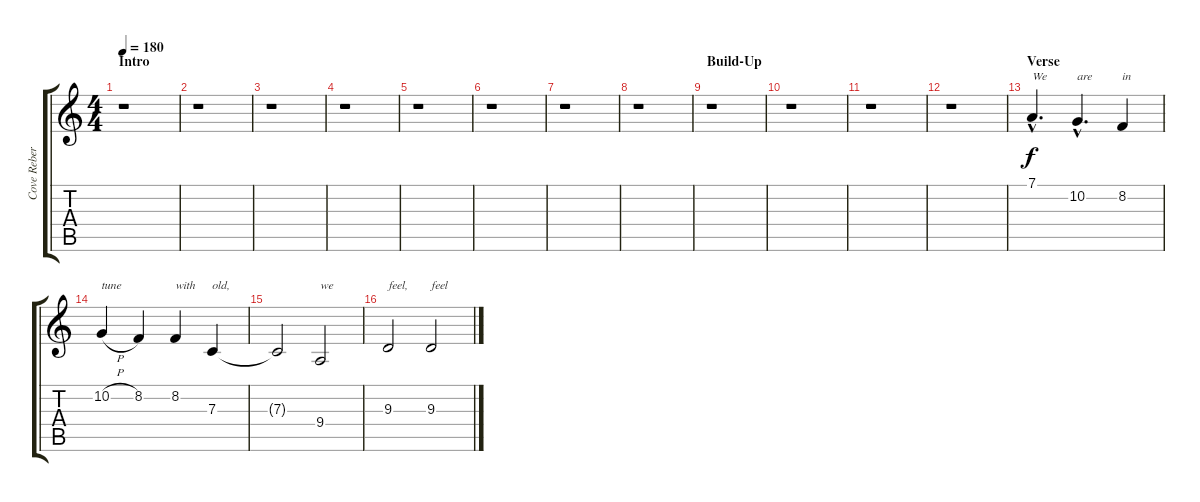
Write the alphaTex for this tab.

\track ("Cove Reber" "Cove Reber") {instrument lead3calliope}
\staff {score tabs}
\tuning (D4 A3 F3 C3 G2 D2) {hide}
\ts (4 4)
\section ("" "Intro")
\tempo 180
\clef g2
\ks c
r.1{dy f instrument lead3calliope} |
r.1 |
r.1 |
r.1 |
r.1 |
r.1 |
r.1 |
r.1 |
\section ("" "Build-Up")
r.1 |
r.1 |
r.1 |
r.1 |
\section ("" "Verse")
7.1{hac}.4{d txt "We"} 10.2{hac}.4{d txt "are"} 8.2.4{txt "in"} |
10.2{h}.4{txt "tune"} 8.2.4 8.2.4{txt "with"} 7.3.4{txt "old,"} |
7.3{t}.2 9.4.2{txt "we"} |
9.3.2{txt "feel,"} 9.3.2{txt "feel"}
